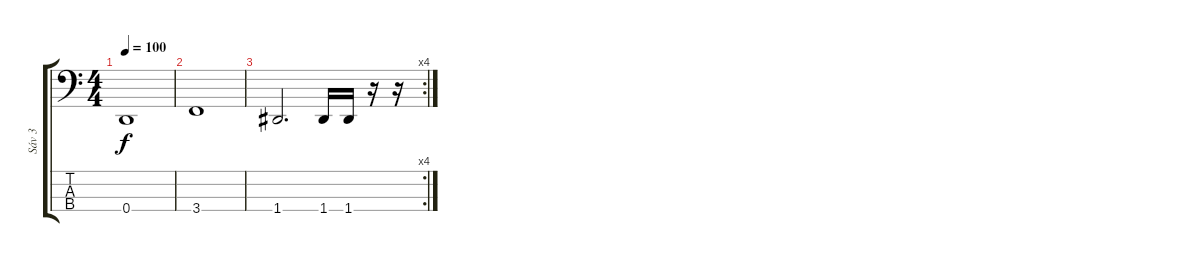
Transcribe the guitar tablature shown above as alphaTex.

\track ("Sáv 3" "Sáv 3") {instrument electricbassfinger}
\staff {score tabs}
\tuning (F2 C2 G1 D1) {hide}
\ts (4 4)
\tempo 100
\clef f4
\ks c
0.4{t}.1{dy f} |
3.4.1 |
\rc 4
1.4.2{d} 1.4.16 1.4.16 r.16 r.16
